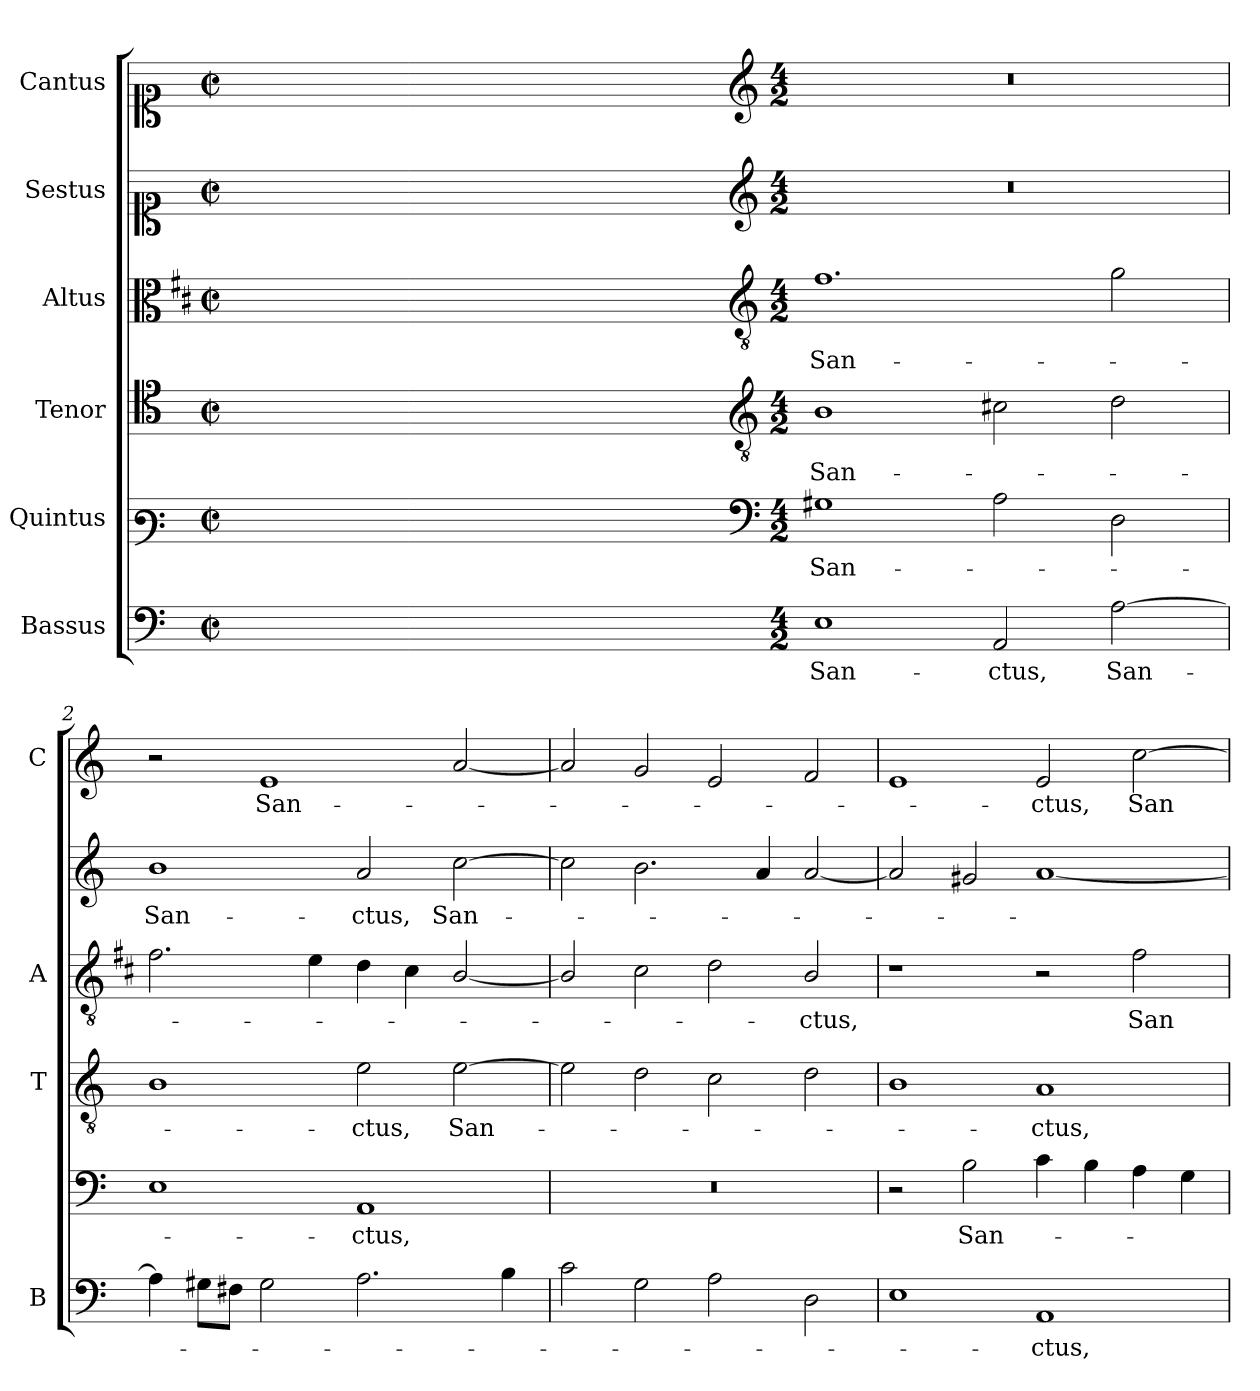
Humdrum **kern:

**kern	**text	**kern	**text	**kern	**text	**kern	**text	**kern	**text	**kern	**text
*part6	*part6	*part5	*part5	*part4	*part4	*part3	*part3	*part2	*part2	*part1	*part1
*staff6	*staff6	*staff5	*staff5	*staff4	*staff4	*staff3	*staff3	*staff2	*staff2	*staff1	*staff1
*I"Bassus	*	*I"Quintus	*	*I"Tenor	*	*I"Altus	*	*I"Sestus	*	*I"Cantus	*
*I'B	*	*	*	*I'T	*	*I'A	*	*	*	*I'C	*
*clefF4	*	*clefF3	*	*clefC4	*	*clefC3	*	*clefC1	*	*clefC1	*
*	*	*	*	*	*	*ITrd1c2	*	*	*	*	*
*k[]	*	*k[]	*	*k[]	*	*k[]	*	*k[]	*	*k[]	*
*C:	*	*C:	*	*C:	*	*C:	*	*C:	*	*C:	*
*M2/2	*	*M2/2	*	*M2/2	*	*M2/2	*	*M2/2	*	*M2/2	*
*met(c|)	*	*met(c|)	*	*met(c|)	*	*met(c|)	*	*met(c|)	*	*met(c|)	*
=	=	=	=	=	=	=	=	=	=	=	=
1ryy	.	1ryy	.	1ryy	.	1ryy	.	1ryy	.	1ryy	.
=1X-	=1X-	=1X-	=1X-	=1X-	=1X-	=1X-	=1X-	=1X-	=1X-	=1X-	=1X-
4ryy	.	4ryy	.	4ryy	.	4ryy	.	4ryy	.	4ryy	.
4ryy	.	4ryy	.	4ryy	.	4ryy	.	4ryy	.	4ryy	.
4ryy	.	4ryy	.	4ryy	.	4ryy	.	4ryy	.	4ryy	.
4ryy	.	4ryy	.	4ryy	.	4ryy	.	4ryy	.	4ryy	.
=1-	=1-	=1-	=1-	=1-	=1-	=1-	=1-	=1-	=1-	=1-	=1-
*	*	*clefF4	*	*clefGv2	*	*clefGv2	*	*clefG2	*	*clefG2	*
*M4/2	*	*M4/2	*	*M4/2	*	*M4/2	*	*M4/2	*	*M4/2	*
!	!LO:LY:b	!	!LO:LY:b	!	!LO:LY:b	!	!LO:LY:b	!	!	!	!
1E	San-	1G#X	San-	1B	San-	1.e	San-	0r	.	0r	.
!	!LO:LY:b	!	!	!	!	!	!	!	!	!	!
2AA/	-ctus,	2A\	.	2c#X\	.	.	.	.	.	.	.
!	!LO:LY:b	!	!	!	!	!	!	!	!	!	!
[2A\	San-	2D\	.	2d\	.	2f\	.	.	.	.	.
=2	=2	=2	=2	=2	=2	=2	=2	=2	=2	=2	=2
!	!	!	!	!	!	!	!	!	!LO:LY:b	!	!
4A\]	.	1E	.	1B	.	2.e\	.	1b	San-	2r	.
8G#X\L	.	.	.	.	.	.	.	.	.	.	.
8F#X\J	.	.	.	.	.	.	.	.	.	.	.
!	!	!	!	!	!	!	!	!	!	!	!LO:LY:b
2G#\	.	.	.	.	.	.	.	.	.	1e	San-
.	.	.	.	.	.	4d\	.	.	.	.	.
!	!	!	!LO:LY:b	!	!LO:LY:b	!	!	!	!LO:LY:b	!	!
2.A\	.	1AA	-ctus,	2e\	-ctus,	4c\	.	2a/	-ctus,	.	.
.	.	.	.	.	.	4B\	.	.	.	.	.
!	!	!	!	!	!LO:LY:b	!	!	!	!LO:LY:b	!	!
.	.	.	.	[2e\	San-	[2A/	.	[2cc\	San-	[2a/	.
4B\	.	.	.	.	.	.	.	.	.	.	.
=3	=3	=3	=3	=3	=3	=3	=3	=3	=3	=3	=3
2c\	.	0r	.	2e\]	.	2A/]	.	2cc\]	.	2a/]	.
2G\	.	.	.	2d\	.	2B\	.	2.b\	.	2g/	.
2A\	.	.	.	2c\	.	2c\	.	.	.	2e/	.
.	.	.	.	.	.	.	.	4a/	.	.	.
!	!	!	!	!	!	!	!LO:LY:b	!	!	!	!
2D\	.	.	.	2d\	.	2A/	-ctus,	[2a/	.	2f/	.
=4	=4	=4	=4	=4	=4	=4	=4	=4	=4	=4	=4
1E	.	2r	.	1B	.	1r	.	2a/]	.	1e	.
!	!	!	!LO:LY:b	!	!	!	!	!	!	!	!
.	.	2B\	San-	.	.	.	.	2g#X/	.	.	.
!	!LO:LY:b	!	!	!	!LO:LY:b	!	!	!	!	!	!LO:LY:b
1AA	-ctus,	4c\	.	1A	-ctus,	2r	.	[1a	.	2e/	-ctus,
.	.	4B\	.	.	.	.	.	.	.	.	.
!	!	!	!	!	!	!	!LO:LY:b	!	!	!	!LO:LY:b
.	.	4A\	.	.	.	2e\	San-	.	.	[2cc\	San-
.	.	4G\	.	.	.	.	.	.	.	.	.
=	=	=	=	=	=	=	=	=	=	=	=
*-	*-	*-	*-	*-	*-	*-	*-	*-	*-	*-	*-
